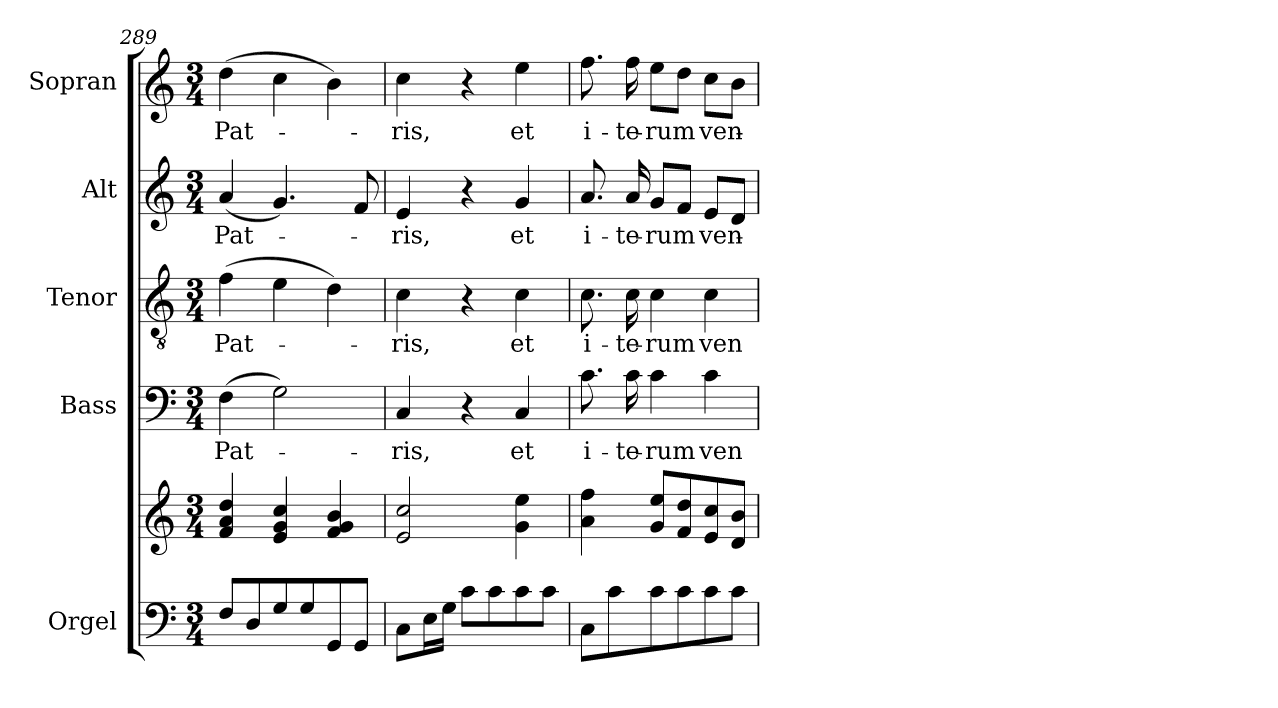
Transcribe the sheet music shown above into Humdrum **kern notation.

**kern	**kern	**kern	**text	**kern	**text	**kern	**text	**kern	**text
*part5	*part5	*part4	*part4	*part3	*part3	*part2	*part2	*part1	*part1
*staff6	*staff5	*staff4	*staff4	*staff3	*staff3	*staff2	*staff2	*staff1	*staff1
*I"Orgel	*	*I"Bass	*	*I"Tenor	*	*I"Alt	*	*I"Sopran	*
*I'Org.	*	*I'B.	*	*I'T.	*	*I'A.	*	*I'S.	*
*clefF4	*clefG2	*clefF4	*	*clefGv2	*	*clefG2	*	*clefG2	*
*k[]	*k[]	*k[]	*	*k[]	*	*k[]	*	*k[]	*
*C:	*C:	*C:	*	*C:	*	*C:	*	*C:	*
*M3/4	*M3/4	*M3/4	*	*M3/4	*	*M3/4	*	*M3/4	*
=289	=289	=289	=289	=289	=289	=289	=289	=289	=289
!	!	!	!LO:LY:b	!	!LO:LY:b	!	!LO:LY:b	!	!LO:LY:b
8F/L	4f/ 4a/ 4dd/	(>4F\	Pat-	(>4f\	Pat-	(<4a/	Pat-	(>4dd\	Pat-
8D/	.	.	.	.	.	.	.	.	.
8G/	4e/ 4g/ 4cc/	2G\)	.	4e\	.	4.g/)	.	4cc\	.
8G/	.	.	.	.	.	.	.	.	.
8GG/	4f/ 4g/ 4b/	.	.	4d\)	.	.	.	4b\)	.
8GG/J	.	.	.	.	.	8f/	.	.	.
=290	=290	=290	=290	=290	=290	=290	=290	=290	=290
!	!	!	!LO:LY:b	!	!LO:LY:b	!	!LO:LY:b	!	!LO:LY:b
8C\L	2e/ 2cc/	4C/	-ris,	4c\	-ris,	4e/	-ris,	4cc\	-ris,
16E\L	.	.	.	.	.	.	.	.	.
16G\JJ	.	.	.	.	.	.	.	.	.
8c\L	.	4r	.	4r	.	4r	.	4r	.
8c\	.	.	.	.	.	.	.	.	.
!	!	!	!LO:LY:b	!	!LO:LY:b	!	!LO:LY:b	!	!LO:LY:b
8c\	4g\ 4ee\	4C/	et	4c\	et	4g/	et	4ee\	et
8c\J	.	.	.	.	.	.	.	.	.
=291	=291	=291	=291	=291	=291	=291	=291	=291	=291
!	!	!	!LO:LY:b	!	!LO:LY:b	!	!LO:LY:b	!	!LO:LY:b
8C\L	4a\ 4ff\	8.c\	i-	8.c\	i-	8.a/	i-	8.ff\	i-
8c\	.	.	.	.	.	.	.	.	.
!	!	!	!LO:LY:b	!	!LO:LY:b	!	!LO:LY:b	!	!LO:LY:b
.	.	16c\	-te-	16c\	-te-	16a/	-te-	16ff\	-te-
!	!	!	!LO:LY:b	!	!LO:LY:b	!	!LO:LY:b	!	!LO:LY:b
8c\	8g/ 8ee/L	4c\	-rum	4c\	-rum	8g/L	-rum	8ee\L	-rum
8c\	8f/ 8dd/	.	.	.	.	8f/J	.	8dd\J	.
!	!	!	!LO:LY:b	!	!LO:LY:b	!	!LO:LY:b	!	!LO:LY:b
8c\	8e/ 8cc/	4c\	ven-	4c\	ven-	8e/L	ven-	8cc\L	ven-
8c\J	8d/ 8b/J	.	.	.	.	8d/J	.	8b\J	.
=	=	=	=	=	=	=	=	=	=
*-	*-	*-	*-	*-	*-	*-	*-	*-	*-
